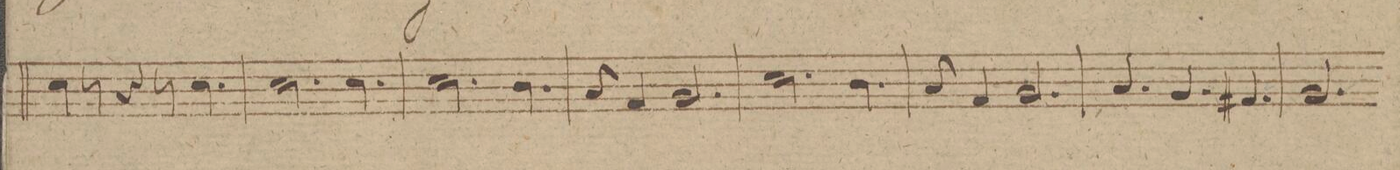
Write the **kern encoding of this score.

**kern	**dynam
*I"Trombone Baſso.	*
*clefF4	*
*k[f#]	*
*M9/8	*
4E\	.
8r	.
4r	.
8r	.
4.E\	.
=10	=10
2.E\	.
4.E\	.
=11	=11
2.E\	.
4.D\	.
=12	=12
8C/	.
4AA/	.
2.BB/	.
=13	=13
2.E\	.
4.D\	.
=14	=14
8C/	.
4AA/	.
2.BB/	.
=15	=15
4.C/	.
4.BB/	.
4.AA#X/	.
=16	=16
2.BB/	.
*-	*-
